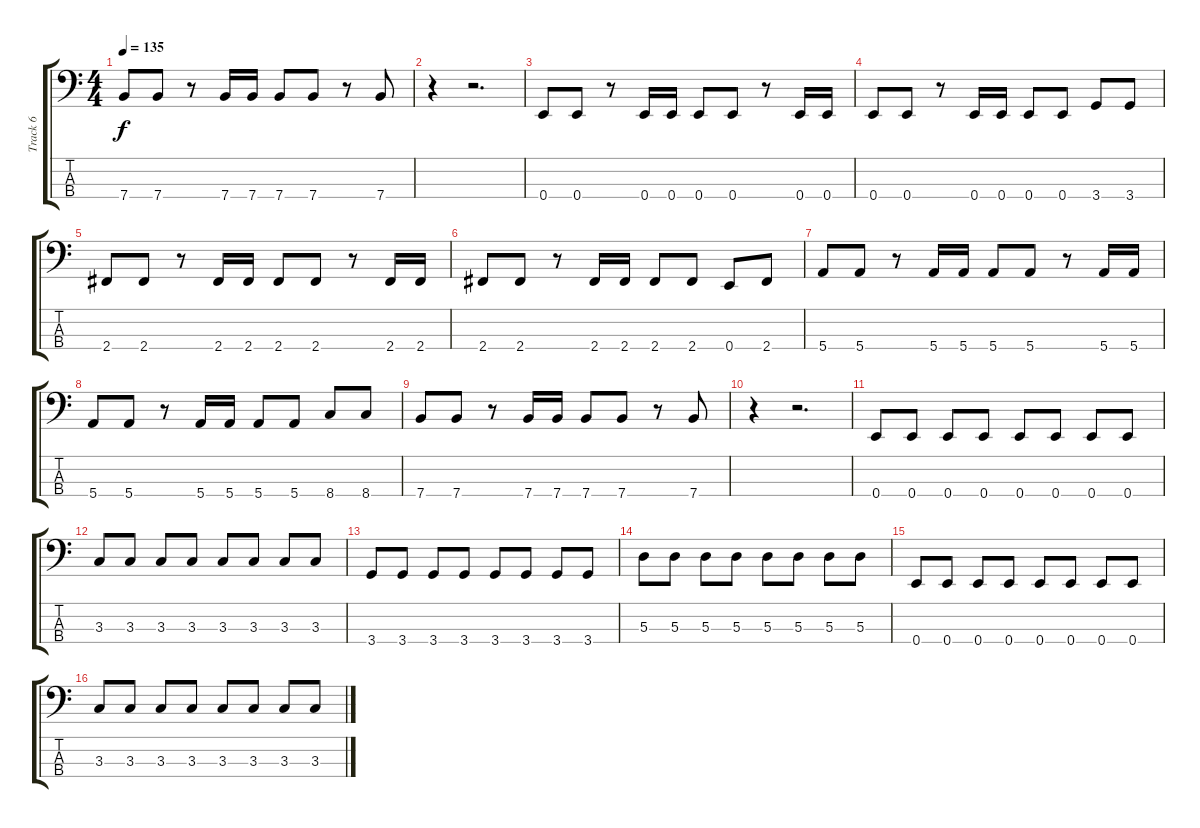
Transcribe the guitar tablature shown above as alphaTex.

\track ("Track 6" "Track 6") {instrument electricbassfinger}
\staff {score tabs}
\tuning (G2 D2 A1 E1) {hide}
\ts (4 4)
\tempo 135
\clef f4
\ks c
7.4.8{dy f} 7.4.8 r.8 7.4.16 7.4.16 7.4.8 7.4.8 r.8 7.4.8 |
r.4 r.2{d} |
0.4.8 0.4.8 r.8 0.4.16 0.4.16 0.4.8 0.4.8 r.8 0.4.16 0.4.16 |
0.4.8 0.4.8 r.8 0.4.16 0.4.16 0.4.8 0.4.8 3.4.8 3.4.8 |
2.4.8 2.4.8 r.8 2.4.16 2.4.16 2.4.8 2.4.8 r.8 2.4.16 2.4.16 |
2.4.8 2.4.8 r.8 2.4.16 2.4.16 2.4.8 2.4.8 0.4.8 2.4.8 |
5.4.8 5.4.8 r.8 5.4.16 5.4.16 5.4.8 5.4.8 r.8 5.4.16 5.4.16 |
5.4.8 5.4.8 r.8 5.4.16 5.4.16 5.4.8 5.4.8 8.4.8 8.4.8 |
7.4.8 7.4.8 r.8 7.4.16 7.4.16 7.4.8 7.4.8 r.8 7.4.8 |
r.4 r.2{d} |
0.4.8 0.4.8 0.4.8 0.4.8 0.4.8 0.4.8 0.4.8 0.4.8 |
3.3.8 3.3.8 3.3.8 3.3.8 3.3.8 3.3.8 3.3.8 3.3.8 |
3.4.8 3.4.8 3.4.8 3.4.8 3.4.8 3.4.8 3.4.8 3.4.8 |
5.3.8 5.3.8 5.3.8 5.3.8 5.3.8 5.3.8 5.3.8 5.3.8 |
0.4.8 0.4.8 0.4.8 0.4.8 0.4.8 0.4.8 0.4.8 0.4.8 |
3.3.8 3.3.8 3.3.8 3.3.8 3.3.8 3.3.8 3.3.8 3.3.8
